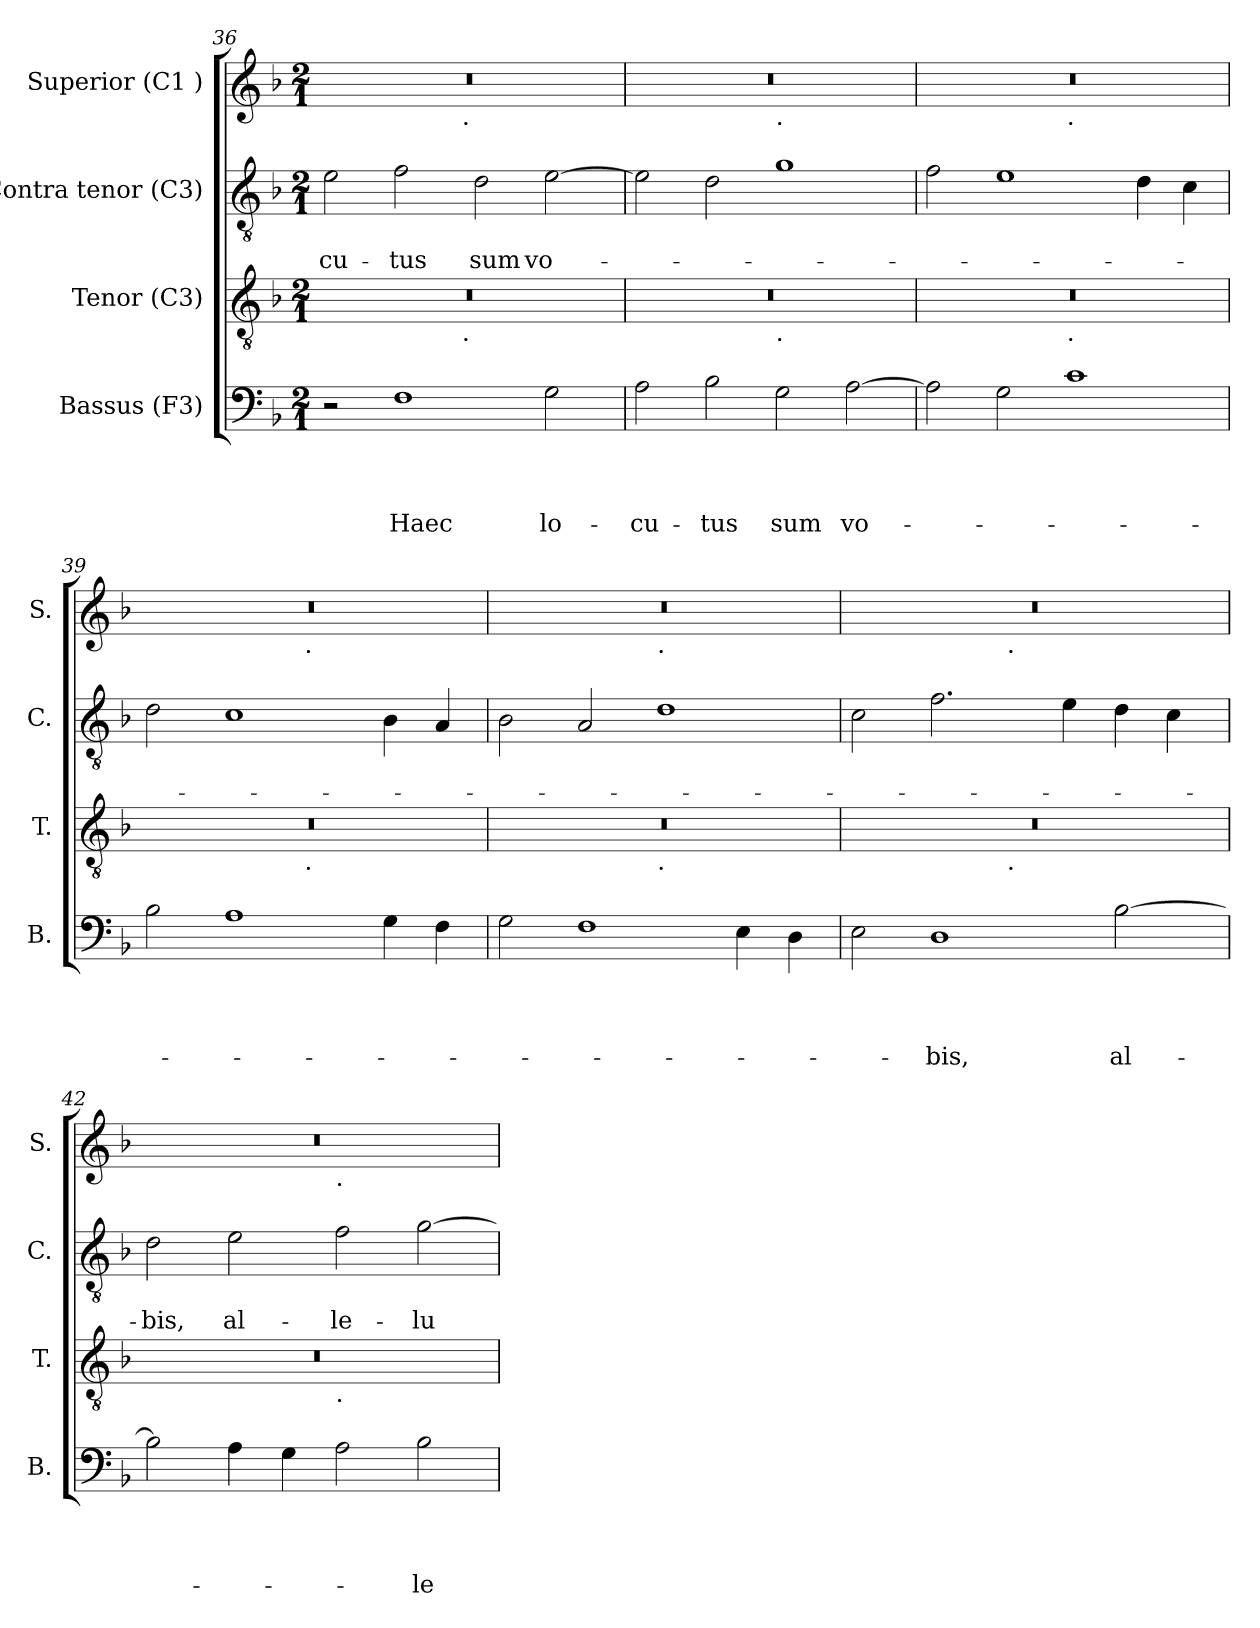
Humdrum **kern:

**kern	**text	**text	**text	**text	**kern	**kern	**text	**text	**kern
*part4	*part4	*part4	*part4	*part4	*part3	*part2	*part2	*part2	*part1
*staff4	*staff4	*staff4	*staff4	*staff4	*staff3	*staff2	*staff2	*staff2	*staff1
*I"Bassus (F3)	*	*	*	*	*I"Tenor (C3)	*I"Contra tenor (C3)	*	*	*I"Superior (C1 )
*I'B.	*	*	*	*	*I'T.	*I'C.	*	*	*I'S.
*clefF4	*	*	*	*	*clefGv2	*clefGv2	*	*	*clefG2
*k[b-]	*	*	*	*	*k[b-]	*k[b-]	*	*	*k[b-]
*F:	*	*	*	*	*F:	*F:	*	*	*F:
*M2/1	*	*	*	*	*M2/1	*M2/1	*	*	*M2/1
=36	=36	=36	=36	=36	=36	=36	=36	=36	=36
!	!	!	!	!	!	!	!	!LO:LY:b	!
*	*	*	*	*	*^	*	*	*	*^
2r	.	.	.	.	0r	2ryy	2e\	.	-cu-	0r	2ryy
!	!	!	!	!LO:LY:b	!	!	!	!	!LO:LY:b	!	!
1F	.	.	.	Haec	.	4...ryy	2f\	.	-tus	.	4...ryy
!	!	!	!	!	!	!	!	!	!	!	!LO:TX:b:t=.
!	!	!	!	!	!	!LO:TX:b:t=.	!	!	!	!	!
.	.	.	.	.	.	1ryy	.	.	.	.	1ryy
!	!	!	!	!	!	!	!	!	!LO:LY:b	!	!
.	.	.	.	.	.	.	2d\	.	sum	.	.
!	!	!	!	!LO:LY:b	!	!	!	!	!LO:LY:b	!	!
2G\	.	.	.	lo-	.	.	[<2e\	.	vo-	.	.
.	.	.	.	.	.	32ryy	.	.	.	.	32ryy
!!LO:LB:g=z	!!
=37	=37	=37	=37	=37	=37	=37	=37	=37	=37	=37	=37
!	!	!	!	!LO:LY:b	!	!	!	!	!	!	!
2A\	.	.	.	-cu-	0r	1ryy	2e\]	.	.	0r	1ryy
!	!	!	!	!LO:LY:b	!	!	!	!	!	!	!
2B-\	.	.	.	-tus	.	.	2d\	.	.	.	.
!	!	!	!	!	!	!	!	!	!	!	!LO:TX:b:t=.
!	!	!	!	!	!	!LO:TX:b:t=.	!	!	!	!	!
!	!	!	!	!LO:LY:b	!	!	!	!	!	!	!
2G\	.	.	.	sum	.	1ryy	1g	.	.	.	1ryy
!	!	!	!	!LO:LY:b	!	!	!	!	!	!	!
[>2A\	.	.	.	vo-	.	.	.	.	.	.	.
=38	=38	=38	=38	=38	=38	=38	=38	=38	=38	=38	=38
2A\]	.	.	.	.	0r	1ryy	2f\	.	.	0r	1ryy
2G\	.	.	.	.	.	.	1e	.	.	.	.
!	!	!	!	!	!	!	!	!	!	!	!LO:TX:b:t=.
!	!	!	!	!	!	!LO:TX:b:t=.	!	!	!	!	!
1c	.	.	.	.	.	1ryy	.	.	.	.	1ryy
.	.	.	.	.	.	.	4d\	.	.	.	.
.	.	.	.	.	.	.	4c\	.	.	.	.
=39	=39	=39	=39	=39	=39	=39	=39	=39	=39	=39	=39
2B-\	.	.	.	.	0r	1ryy	2d\	.	.	0r	1ryy
1A	.	.	.	.	.	.	1c	.	.	.	.
!	!	!	!	!	!	!	!	!	!	!	!LO:TX:b:t=.
!	!	!	!	!	!	!LO:TX:b:t=.	!	!	!	!	!
.	.	.	.	.	.	1ryy	.	.	.	.	1ryy
4G\	.	.	.	.	.	.	4B-\	.	.	.	.
4F\	.	.	.	.	.	.	4A/	.	.	.	.
=40	=40	=40	=40	=40	=40	=40	=40	=40	=40	=40	=40
2G\	.	.	.	.	0r	1ryy	2B-\	.	.	0r	1ryy
1F	.	.	.	.	.	.	2A/	.	.	.	.
!	!	!	!	!	!	!	!	!	!	!	!LO:TX:b:t=.
!	!	!	!	!	!	!LO:TX:b:t=.	!	!	!	!	!
.	.	.	.	.	.	1ryy	1d	.	.	.	1ryy
4E\	.	.	.	.	.	.	.	.	.	.	.
4D\	.	.	.	.	.	.	.	.	.	.	.
=41	=41	=41	=41	=41	=41	=41	=41	=41	=41	=41	=41
2E\	.	.	.	.	0r	2ryy	2c\	.	.	0r	2ryy
!	!	!	!	!LO:LY:b	!	!	!	!	!	!	!
1D	.	.	.	-bis,	.	4...ryy	2.f\	.	.	.	4...ryy
!	!	!	!	!	!	!	!	!	!	!	!LO:TX:b:t=.
!	!	!	!	!	!	!LO:TX:b:t=.	!	!	!	!	!
.	.	.	.	.	.	1ryy	.	.	.	.	1ryy
.	.	.	.	.	.	.	4e\	.	.	.	.
!	!	!	!	!LO:LY:b	!	!	!	!	!	!	!
[>2B-\	.	.	.	al-	.	.	4d\	.	.	.	.
.	.	.	.	.	.	.	4c\	.	.	.	.
.	.	.	.	.	.	32ryy	.	.	.	.	32ryy
!!LO:PB:g=z	!!
=42	=42	=42	=42	=42	=42	=42	=42	=42	=42	=42	=42
!	!	!	!	!	!	!	!	!	!LO:LY:b	!	!
2B-\]	.	.	.	.	0r	1ryy	2d\	.	-bis,	0r	1ryy
!	!	!	!	!	!	!	!	!	!LO:LY:b	!	!
4A\	.	.	.	.	.	.	2e\	.	al-	.	.
4G\	.	.	.	.	.	.	.	.	.	.	.
!	!	!	!	!	!	!	!	!	!	!	!LO:TX:b:t=.
!	!	!	!	!	!	!LO:TX:b:t=.	!	!	!	!	!
!	!	!	!	!	!	!	!	!	!LO:LY:b	!	!
2A\	.	.	.	.	.	1ryy	2f\	.	-le-	.	1ryy
!	!	!	!	!LO:LY:b	!	!	!	!	!LO:LY:b	!	!
2B-\	.	.	.	-le-	.	.	[>2g\	.	-lu-	.	.
*	*	*	*	*	*v	*v	*	*	*	*v	*v
=	=	=	=	=	=	=	=	=	=
*-	*-	*-	*-	*-	*-	*-	*-	*-	*-
